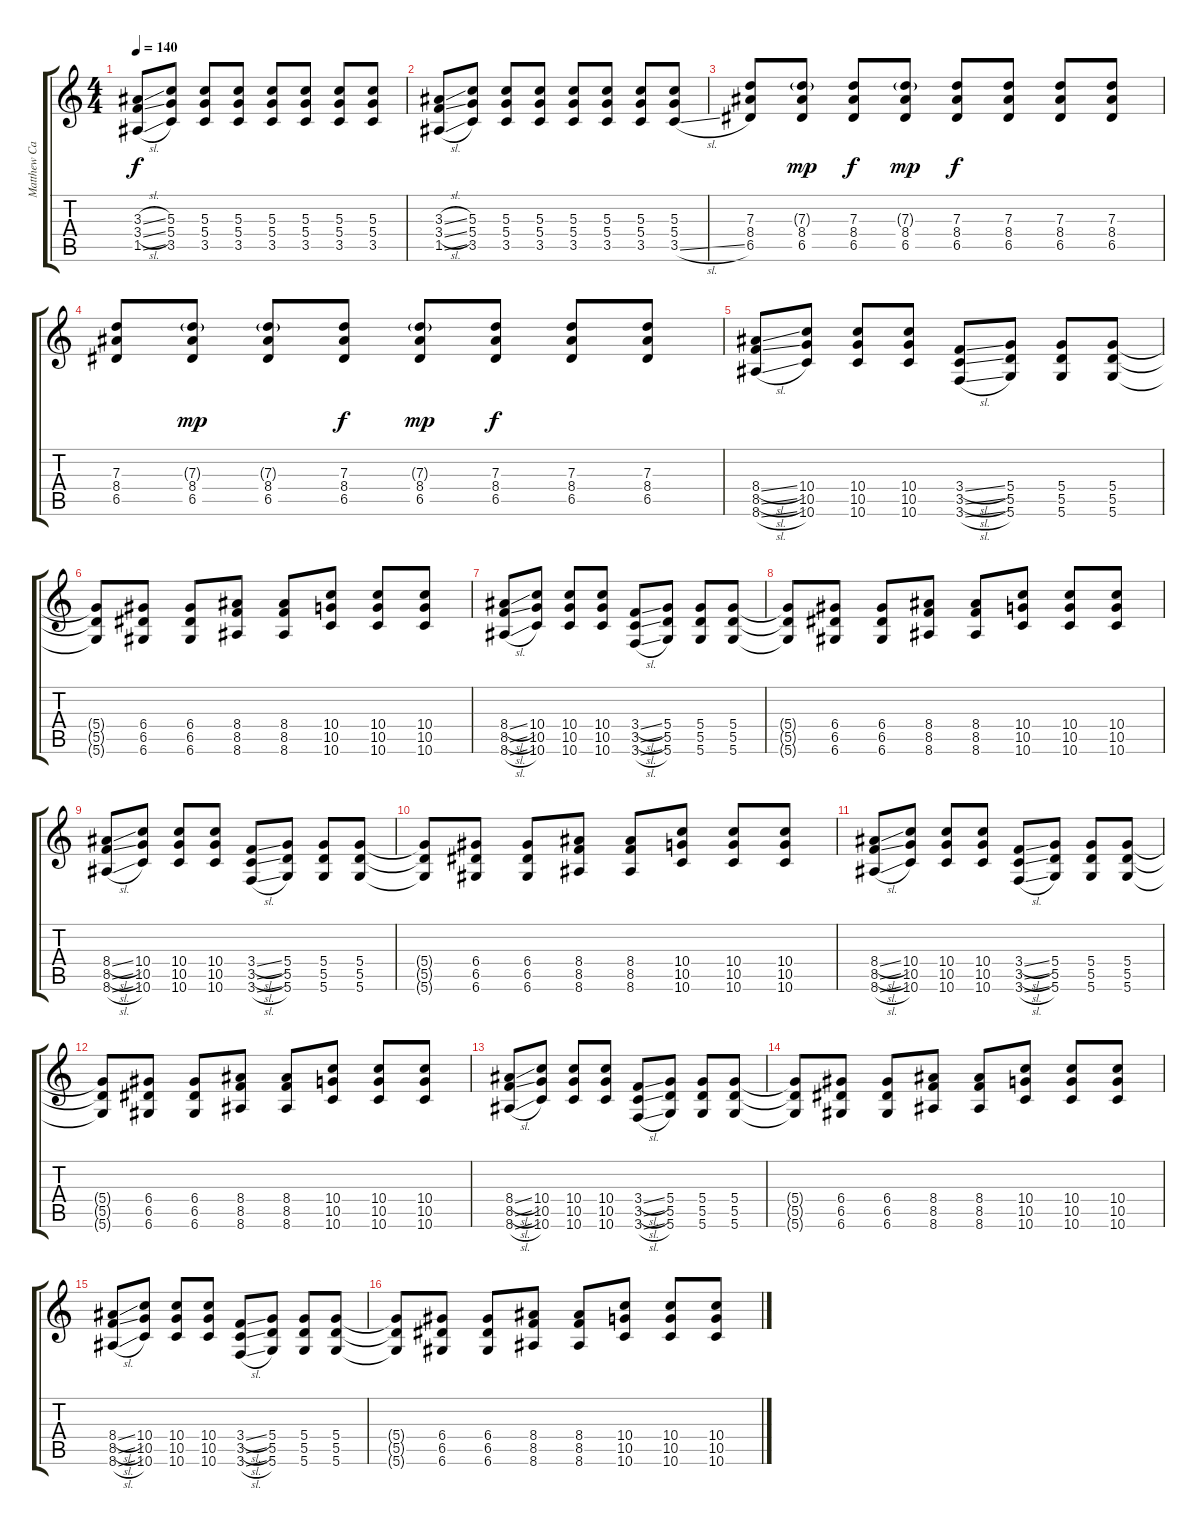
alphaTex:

\track ("Matthew Caws" "Matthew Ca") {instrument acousticguitarsteel}
\staff {score tabs}
\tuning (E4 B3 G3 D3 A2 D2) {hide}
\ts (4 4)
\tempo 140
\clef g2
\ks c
(3.3{sl} 3.4{sl} 1.5{sl}).8{dy f} (5.3 5.4 3.5).8 (5.3 5.4 3.5).8 (5.3 5.4 3.5).8 (5.3 5.4 3.5).8 (5.3 5.4 3.5).8 (5.3 5.4 3.5).8 (5.3 5.4 3.5).8 |
(3.3{sl} 3.4{sl} 1.5{sl}).8 (5.3 5.4 3.5).8 (5.3 5.4 3.5).8 (5.3 5.4 3.5).8 (5.3 5.4 3.5).8 (5.3 5.4 3.5).8 (5.3 5.4 3.5).8 (5.3 5.4 3.5{sl}).8 |
(7.3 8.4 6.5).8 (7.3{g} 8.4 6.5).8{dy mp} (7.3 8.4 6.5).8{dy f} (7.3{g} 8.4 6.5).8{dy mp} (7.3 8.4 6.5).8{dy f} (7.3 8.4 6.5).8 (7.3 8.4 6.5).8 (7.3 8.4 6.5).8 |
(7.3 8.4 6.5).8 (7.3{g} 8.4 6.5).8{dy mp} (7.3{g} 8.4 6.5).8 (7.3 8.4 6.5).8{dy f} (7.3{g} 8.4 6.5).8{dy mp} (7.3 8.4 6.5).8{dy f} (7.3 8.4 6.5).8 (7.3 8.4 6.5).8 |
(8.4{sl} 8.5{sl} 8.6{sl}).8{volume 12 instrument overdrivenguitar} (10.4 10.5 10.6).8 (10.4 10.5 10.6).8 (10.4 10.5 10.6).8 (3.4{sl} 3.5{sl} 3.6{sl}).8 (5.4 5.5 5.6).8 (5.4 5.5 5.6).8 (5.4 5.5 5.6).8 |
(5.4{t} 5.5{t} 5.6{t}).8 (6.4 6.5 6.6).8 (6.4 6.5 6.6).8 (8.4 8.5 8.6).8 (8.4 8.5 8.6).8 (10.4 10.5 10.6).8 (10.4 10.5 10.6).8 (10.4 10.5 10.6).8 |
(8.4{sl} 8.5{sl} 8.6{sl}).8 (10.4 10.5 10.6).8 (10.4 10.5 10.6).8 (10.4 10.5 10.6).8 (3.4{sl} 3.5{sl} 3.6{sl}).8 (5.4 5.5 5.6).8 (5.4 5.5 5.6).8 (5.4 5.5 5.6).8 |
(5.4{t} 5.5{t} 5.6{t}).8 (6.4 6.5 6.6).8 (6.4 6.5 6.6).8 (8.4 8.5 8.6).8 (8.4 8.5 8.6).8 (10.4 10.5 10.6).8 (10.4 10.5 10.6).8 (10.4 10.5 10.6).8 |
(8.4{sl} 8.5{sl} 8.6{sl}).8 (10.4 10.5 10.6).8 (10.4 10.5 10.6).8 (10.4 10.5 10.6).8 (3.4{sl} 3.5{sl} 3.6{sl}).8 (5.4 5.5 5.6).8 (5.4 5.5 5.6).8 (5.4 5.5 5.6).8 |
(5.4{t} 5.5{t} 5.6{t}).8 (6.4 6.5 6.6).8 (6.4 6.5 6.6).8 (8.4 8.5 8.6).8 (8.4 8.5 8.6).8 (10.4 10.5 10.6).8 (10.4 10.5 10.6).8 (10.4 10.5 10.6).8 |
(8.4{sl} 8.5{sl} 8.6{sl}).8 (10.4 10.5 10.6).8 (10.4 10.5 10.6).8 (10.4 10.5 10.6).8 (3.4{sl} 3.5{sl} 3.6{sl}).8 (5.4 5.5 5.6).8 (5.4 5.5 5.6).8 (5.4 5.5 5.6).8 |
(5.4{t} 5.5{t} 5.6{t}).8 (6.4 6.5 6.6).8 (6.4 6.5 6.6).8 (8.4 8.5 8.6).8 (8.4 8.5 8.6).8 (10.4 10.5 10.6).8 (10.4 10.5 10.6).8 (10.4 10.5 10.6).8 |
(8.4{sl} 8.5{sl} 8.6{sl}).8 (10.4 10.5 10.6).8 (10.4 10.5 10.6).8 (10.4 10.5 10.6).8 (3.4{sl} 3.5{sl} 3.6{sl}).8 (5.4 5.5 5.6).8 (5.4 5.5 5.6).8 (5.4 5.5 5.6).8 |
(5.4{t} 5.5{t} 5.6{t}).8 (6.4 6.5 6.6).8 (6.4 6.5 6.6).8 (8.4 8.5 8.6).8 (8.4 8.5 8.6).8 (10.4 10.5 10.6).8 (10.4 10.5 10.6).8 (10.4 10.5 10.6).8 |
(8.4{sl} 8.5{sl} 8.6{sl}).8 (10.4 10.5 10.6).8 (10.4 10.5 10.6).8 (10.4 10.5 10.6).8 (3.4{sl} 3.5{sl} 3.6{sl}).8 (5.4 5.5 5.6).8 (5.4 5.5 5.6).8 (5.4 5.5 5.6).8 |
(5.4{t} 5.5{t} 5.6{t}).8 (6.4 6.5 6.6).8 (6.4 6.5 6.6).8 (8.4 8.5 8.6).8 (8.4 8.5 8.6).8 (10.4 10.5 10.6).8 (10.4 10.5 10.6).8 (10.4 10.5 10.6).8
